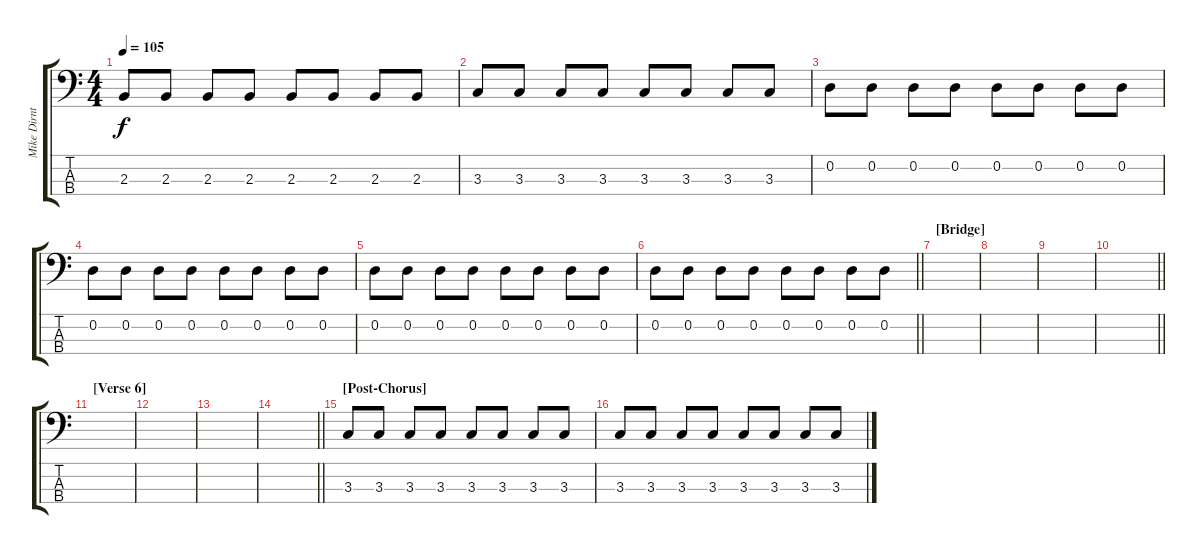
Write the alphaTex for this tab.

\track ("Mike Dirnt" "Mike Dirnt") {instrument electricbassfinger}
\staff {score tabs}
\tuning (G2 D2 A1 E1) {hide}
\ts (4 4)
\tempo 105
\clef f4
\ks c
2.3.8{dy f} 2.3.8 2.3.8 2.3.8 2.3.8 2.3.8 2.3.8 2.3.8 |
3.3.8 3.3.8 3.3.8 3.3.8 3.3.8 3.3.8 3.3.8 3.3.8 |
0.2.8 0.2.8 0.2.8 0.2.8 0.2.8 0.2.8 0.2.8 0.2.8 |
0.2.8 0.2.8 0.2.8 0.2.8 0.2.8 0.2.8 0.2.8 0.2.8 |
0.2.8 0.2.8 0.2.8 0.2.8 0.2.8 0.2.8 0.2.8 0.2.8 |
\barLineRight lightlight
0.2.8 0.2.8 0.2.8 0.2.8 0.2.8 0.2.8 0.2.8 0.2.8 |
\section ("" "[Bridge]")
|
|
|
\barLineRight lightlight
|
\section ("" "[Verse 6]")
|
|
|
\barLineRight lightlight
|
\section ("" "[Post-Chorus]")
3.3.8 3.3.8 3.3.8 3.3.8 3.3.8 3.3.8 3.3.8 3.3.8 |
3.3.8 3.3.8 3.3.8 3.3.8 3.3.8 3.3.8 3.3.8 3.3.8
